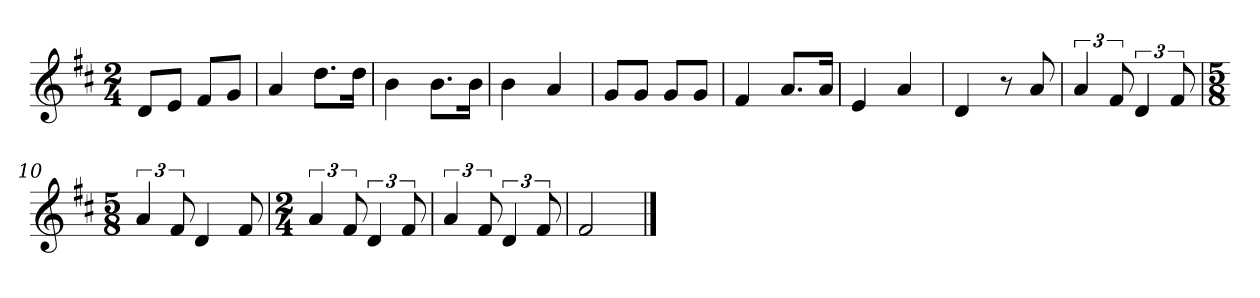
**kern
*part1
*staff1
*k[f#c#]
*M2/4
*MM120
=1
8dL
8eJ
8f#L
8gJ
=2
4a
8.ddL
16ddJk
=3
4b
8.bL
16bJk
=4
4b
4a
=5
8gL
8gJ
8gL
8gJ
=6
4f#
8.aL
16aJk
=7
4e
4a
=8
4d
8r
8a
=9
6a
12f#
6d
12f#
=10
*M5/8
6a
12f#
4d
8f#
=11
*M2/4
6a
12f#
6d
12f#
=12
6a
12f#
6d
12f#
=13
2f#
==
*-
